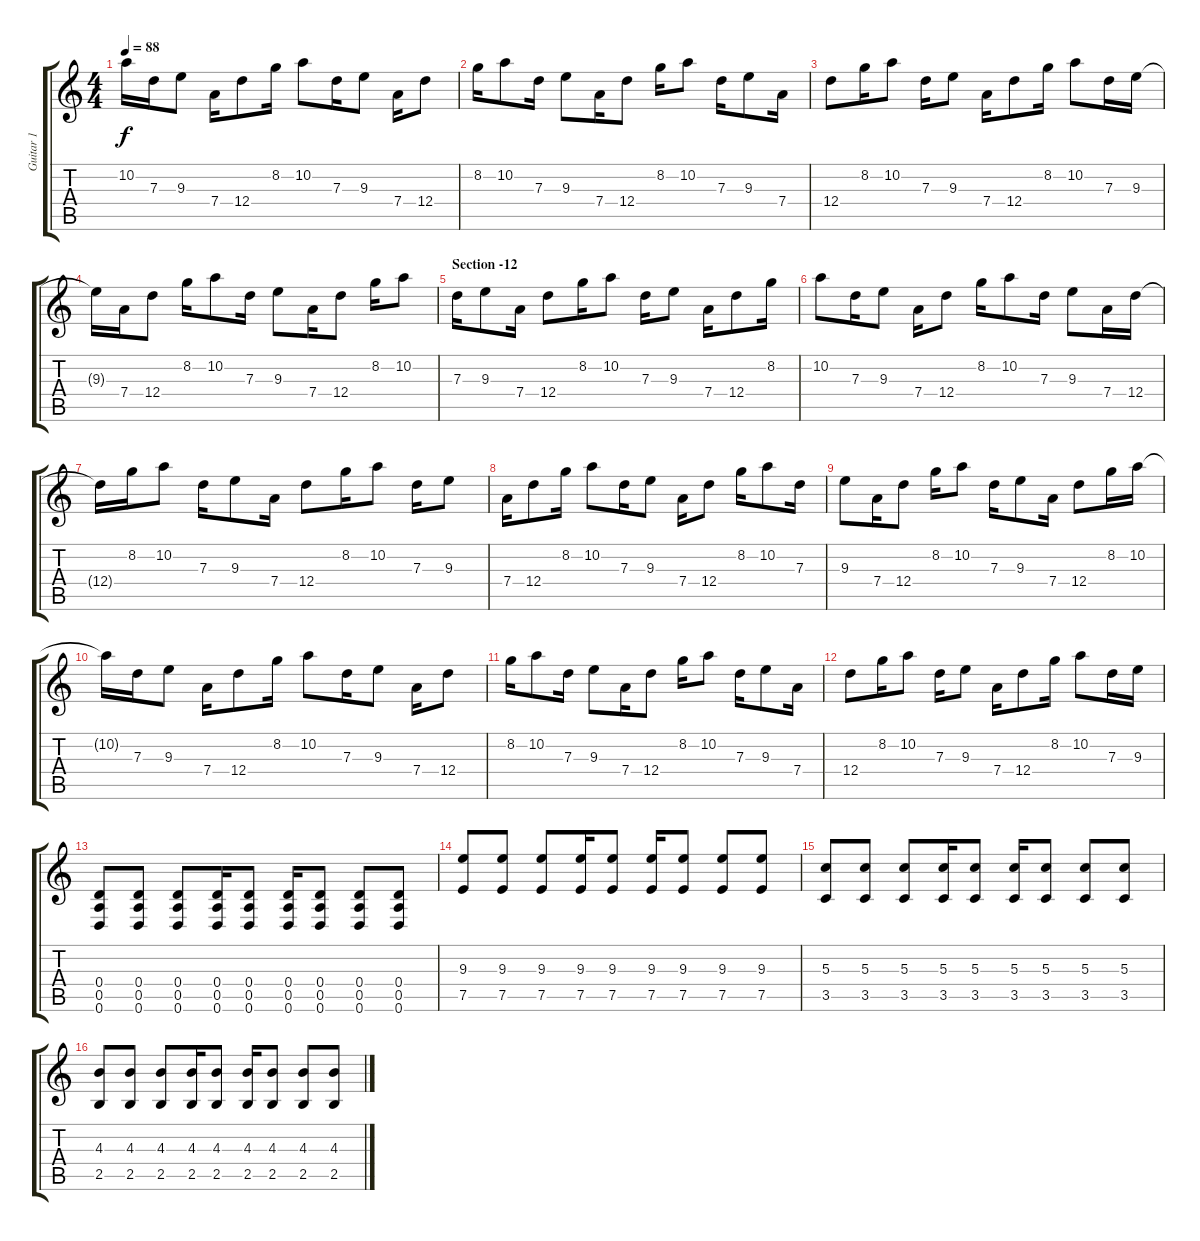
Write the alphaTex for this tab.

\track ("Guitar 1" "Guitar 1") {instrument distortionguitar}
\staff {score tabs}
\tuning (E4 B3 G3 D3 A2 D2) {hide}
\ts (4 4)
\tempo 88
\clef g2
\ks c
10.2{t}.16{dy f} 7.3.16 9.3.8 7.4.16 12.4.8 8.2.16 10.2.8 7.3.16 9.3.8 7.4.16 12.4.8 |
8.2.16 10.2.8 7.3.16 9.3.8 7.4.16 12.4.8 8.2.16 10.2.8 7.3.16 9.3.8 7.4.16 |
12.4.8 8.2.16 10.2.8 7.3.16 9.3.8 7.4.16 12.4.8 8.2.16 10.2.8 7.3.16 9.3.16 |
9.3{t}.16 7.4.16 12.4.8 8.2.16 10.2.8 7.3.16 9.3.8 7.4.16 12.4.8 8.2.16 10.2.8 |
\section ("" "Section -12")
7.3.16 9.3.8 7.4.16 12.4.8 8.2.16 10.2.8 7.3.16 9.3.8 7.4.16 12.4.8 8.2.16 |
10.2.8 7.3.16 9.3.8 7.4.16 12.4.8 8.2.16 10.2.8 7.3.16 9.3.8 7.4.16 12.4.16 |
12.4{t}.16 8.2.16 10.2.8 7.3.16 9.3.8 7.4.16 12.4.8 8.2.16 10.2.8 7.3.16 9.3.8 |
7.4.16 12.4.8 8.2.16 10.2.8 7.3.16 9.3.8 7.4.16 12.4.8 8.2.16 10.2.8 7.3.16 |
9.3.8 7.4.16 12.4.8 8.2.16 10.2.8 7.3.16 9.3.8 7.4.16 12.4.8 8.2.16 10.2.16 |
10.2{t}.16 7.3.16 9.3.8 7.4.16 12.4.8 8.2.16 10.2.8 7.3.16 9.3.8 7.4.16 12.4.8 |
8.2.16 10.2.8 7.3.16 9.3.8 7.4.16 12.4.8 8.2.16 10.2.8 7.3.16 9.3.8 7.4.16 |
12.4.8 8.2.16 10.2.8 7.3.16 9.3.8 7.4.16 12.4.8 8.2.16 10.2.8 7.3.16 9.3.16 |
(0.4 0.5 0.6).8 (0.4 0.5 0.6).8 (0.4 0.5 0.6).8 (0.4 0.5 0.6).16 (0.4 0.5 0.6).8 (0.4 0.5 0.6).16 (0.4 0.5 0.6).8 (0.4 0.5 0.6).8 (0.4 0.5 0.6).8 |
(9.3 7.5).8 (9.3 7.5).8 (9.3 7.5).8 (9.3 7.5).16 (9.3 7.5).8 (9.3 7.5).16 (9.3 7.5).8 (9.3 7.5).8 (9.3 7.5).8 |
(5.3 3.5).8 (5.3 3.5).8 (5.3 3.5).8 (5.3 3.5).16 (5.3 3.5).8 (5.3 3.5).16 (5.3 3.5).8 (5.3 3.5).8 (5.3 3.5).8 |
(4.3 2.5).8 (4.3 2.5).8 (4.3 2.5).8 (4.3 2.5).16 (4.3 2.5).8 (4.3 2.5).16 (4.3 2.5).8 (4.3 2.5).8 (4.3 2.5).8
